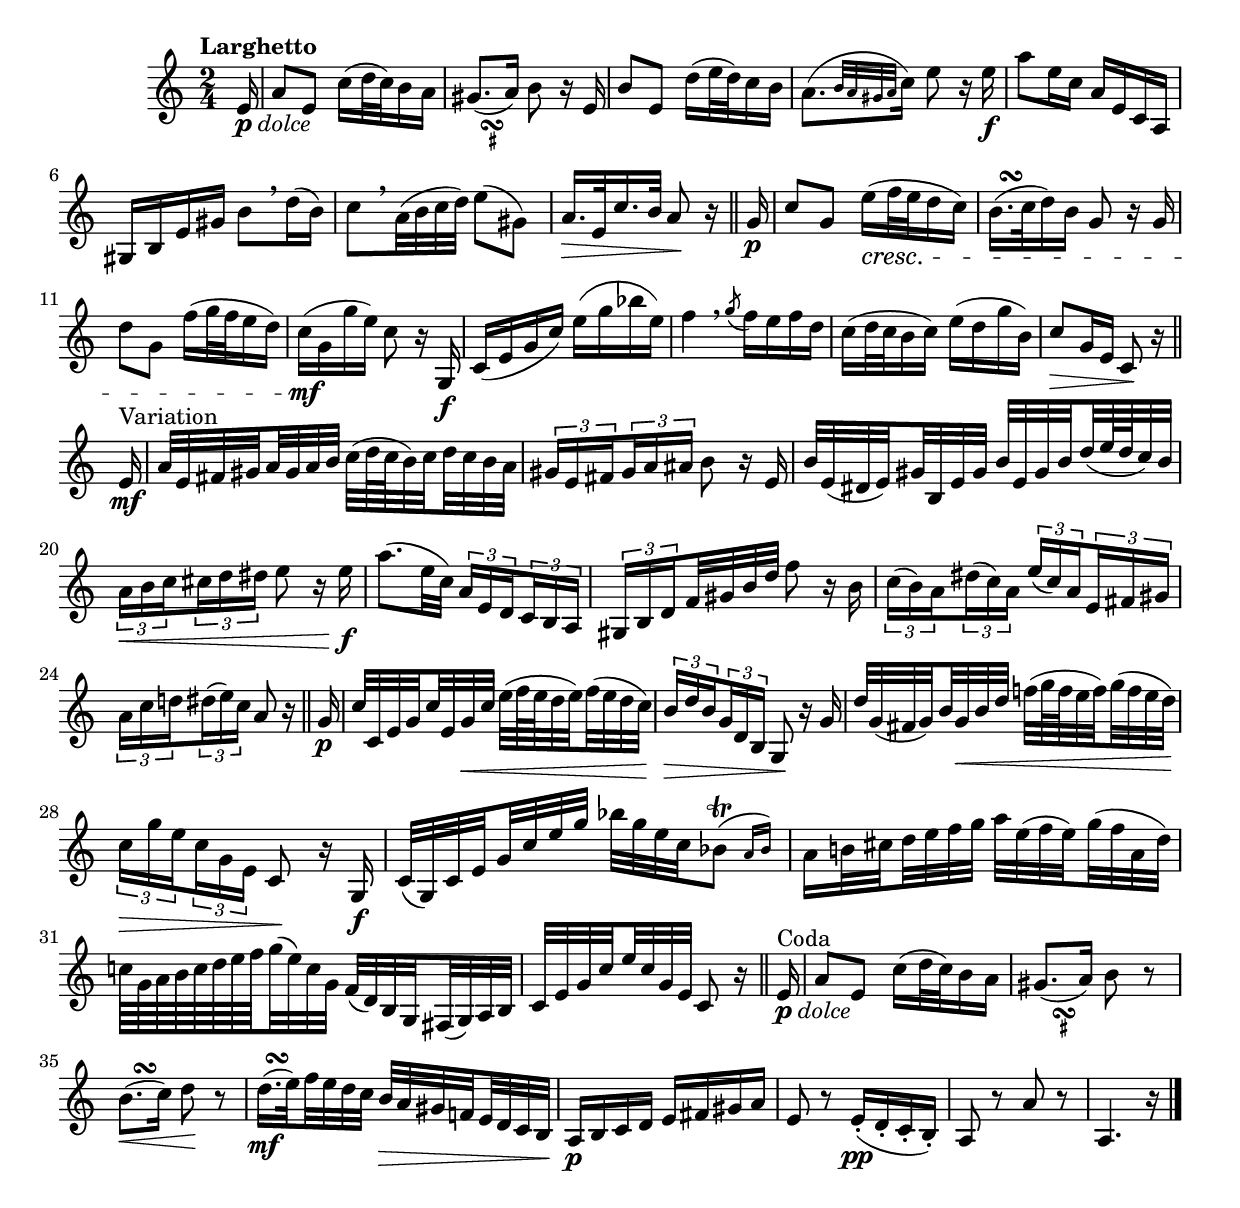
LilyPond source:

\version "2.22.0"

\version "2.22.0"

#(define subdivide-beams (define-music-function (baseMoment beatStructure music) (rational? list? ly:music?)
#{
  \set subdivideBeams = ##t
  \set baseMoment = #(ly:make-moment baseMoment)
  \set beatStructure = #beatStructure
  #music
  \unset beatStructure
  \unset baseMoment
  \unset subdivideBeams
#}))

\include "../turn-markup.ily"

\relative {
  \language "english"

  \transposition f

  \tempo "Larghetto"

  \key a \minor
  \time 2/4

  \partial 16 e'16_\markup { \dynamic "p" \italic "dolce" }
  a8 e c'16( d32 c) b16 a |
  <<
    { g-sharp8.( a16) }
    { s8 s_#(turn-with-accidentals (markup #:null) (markup #:sharp)) }
  >> b8 r16 e, |
  b'8 e, d'16( e32 d) c16 b |
  a8.[( \grace { b32 a g-sharp a } c16)] e8 r16 e \f |
  a8 e16 c a e c a |
  g-sharp16 b e g-sharp b8[ \breathe d16( b)] |
  c8[ \breathe a32( b c d)] e8( g-sharp,) |
  a16. \> e32 c'16. b32 a8 \! r16 \bar "||"

  g16 \p |
  c8 g e'16( \cresc f32 e d16 c) |
  <<
    { b16.( c32 }
    { s16 s^\turn-markup }
  >> d16) b g8 r16 g |
  d'8 g, f'16( g32 f e16 d) |
  c16( \mf g g' e) c8 r16 g, \f |
  c16( e g c) e( g b-flat e,) |
  f4 \breathe \acciaccatura g8 f16 e f d |
  c16( d32 c b16 c) e( d g b,) |
  c8 \> g16 e c8 \! r16 \bar "||"

  \subdivide-beams #1/8 2,2 {
    e16^"Variation" \mf |
    a32 e f-sharp g-sharp a g-sharp a b c( d64 c b32) c d c b a |
    \tuplet 3/2 8 { g-sharp16 e f-sharp g-sharp a a-sharp } b8 r16 e, |
    b'32 e,( d-sharp e) g-sharp b, e g-sharp b e, g-sharp b d( e64 d c32) b |
    \tuplet 3/2 8 { a16 \< b c c-sharp d d-sharp } e8 r16 e \f |
    a8.( e32 c) \tuplet 3/2 8 { a16 e d c b a } |
    \tuplet 3/2 { g-sharp16 b d } f32 g-sharp b d f8 r16 b, |
    \tuplet 3/2 8 { c16( b) a d-sharp( c) a] e'( c) a e f-sharp g-sharp } |
    \tuplet 3/2 8 { a c d! d-sharp( e) c } a8 r16 \bar "||"

    g16 \p |
    c32 c, e g c e, g \< c e( f64 e d32 e) f( e d c) |
    \tuplet 3/2 8 { b16 \> d b g d b } g8 \! r16 g' |
    d'32 g,( f-sharp g) b g \< b d f!( g64 f e32 f) g( f e d) |
    \tuplet 3/2 8 { c16 \> g' e c g e } c8 \! r16 g \f |
    c32( g) c e g c e g b-flat g e c \afterGrace b-flat8\trill( { a16 b-flat) } |
    a16 b!32 c-sharp d e f g a e( f e) g( f a, d) |
    c!64 g a b c d e f g32( e) c g f( d) b g f-sharp( g) a b |
    c e g c e c g e c8 r16 \bar "||"
  }

  e16^"Coda"_\markup { \dynamic "p" \italic "dolce" }
  a8 e c'16( d32 c) b16 a |
  <<
    { g-sharp8.( a16) }
    { s8 s_#(turn-with-accidentals (markup #:null) (markup #:sharp)) }
  >> b8 r |
  <<
    { b8.( \< c16) }
    { s8 s^\turn-markup }
  >> d8 \! r |
  \subdivide-beams #1/8 2,2 {
    <<
      { d16.( \mf e32) }
      { s16 s^\turn-markup }
    >> f32 e d c b \> a g-sharp f! e d c b |
  }
  a16 \p b c d e f-sharp g-sharp a |
  e8 r e16-.( \pp d-. c-. b-.) |
  a8 r a' r |
  a,4. r16 \bar "|."
}
